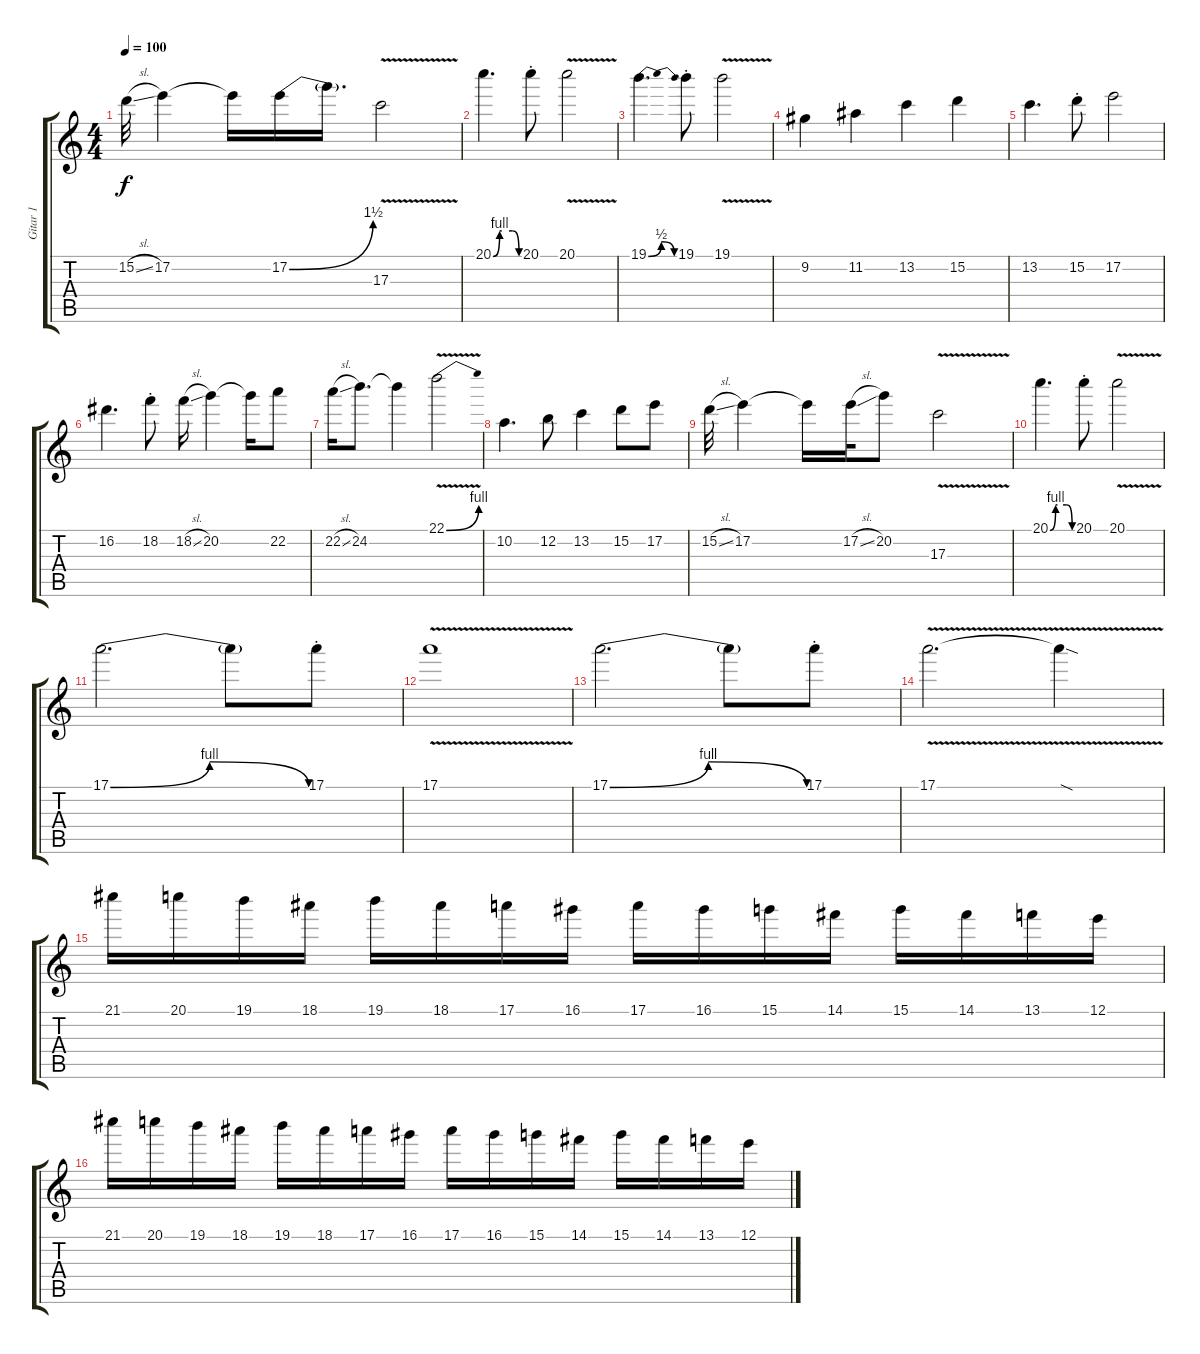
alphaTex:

\track ("Gitar 1" "Gitar 1") {instrument overdrivenguitar}
\staff {score tabs}
\tuning (E4 B3 G3 D3 A2 E2) {hide}
\ts (4 4)
\tempo 100
\clef g2
\ks c
15.2{sl}.32{dy f} 17.2.4 17.2{t}.16 17.2{be (bend 0 0 60 6)}.16 17.2{t}.16{d} 17.3{v}.2 |
20.1{be (custom 0 0 15 4 20 4 45 4 60 0)}.4{d} 20.1{st}.8 20.1{v}.2 |
19.1{be (bendrelease 0 0 15 2 45 2 60 0)}.4{d} 19.1{st}.8 19.1{v}.2 |
9.2.4 11.2.4 13.2.4 15.2.4 |
13.2.4{d} 15.2{st}.8 17.2.2 |
16.2.4{d} 18.2{st}.8 18.2{sl}.16 20.2.4 20.2{t}.16 22.2.8 |
22.2{sl}.16 24.2.8{d} 24.2{t}.4 22.1{be (bend 0 0 60 4) v}.2 |
10.2.4{d} 12.2.8 13.2.4 15.2.8 17.2.8 |
15.2{sl}.32 17.2.4 17.2{t}.16 17.2{sl}.32 20.2.8 17.3{v}.2 |
20.1{be (custom 0 0 15 4 20 4 45 4 60 0)}.4{d} 20.1{st}.8 20.1{v}.2 |
17.1{be (bendrelease 0 0 10 4 50 4 60 0)}.2{d} 17.1{t}.8 17.1{st}.8 |
17.1{v}.1 |
17.1{be (bendrelease 0 0 10 4 50 4 60 0)}.2{d} 17.1{t}.8 17.1{st}.8 |
17.1{v}.2{d} 17.1{sod t}.4 |
21.1.16 20.1.16 19.1.16 18.1.16 19.1.16 18.1.16 17.1.16 16.1.16 17.1.16 16.1.16 15.1.16 14.1.16 15.1.16 14.1.16 13.1.16 12.1.16 |
21.1.16 20.1.16 19.1.16 18.1.16 19.1.16 18.1.16 17.1.16 16.1.16 17.1.16 16.1.16 15.1.16 14.1.16 15.1.16 14.1.16 13.1.16 12.1.16
